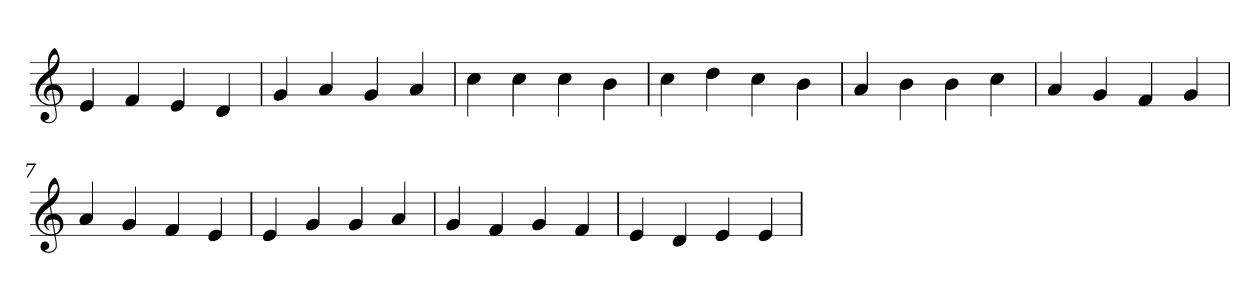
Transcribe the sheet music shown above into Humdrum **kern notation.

**kern
*part1
*staff1
*clefG2
=1
4e
4f
4e
4d
=2
4g
4a
4g
4a
=3
4cc
4cc
4cc
4b
=4
4cc
4dd
4cc
4b
=5
4a
4b
4b
4cc
=6
4a
4g
4f
4g
=7
4a
4g
4f
4e
=8
4e
4g
4g
4a
=9
4g
4f
4g
4f
=10
4e
4d
4e
4e
=
*-
